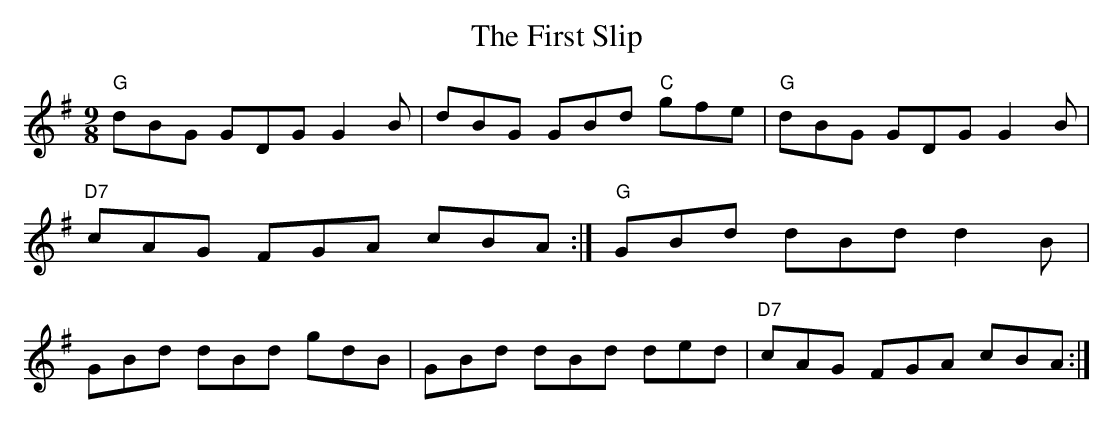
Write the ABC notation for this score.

X:1
T:First Slip, The
M:9/8
L:1/8
K:G Major
"G"dBG GDG G2B| dBG GBd "C"gfe| "G"dBG GDG G2B| "D7"cAG FGA cBA:|
"G"GBd dBd d2B| GBd dBd gdB| GBd dBd ded| "D7"cAG FGA cBA:|!
